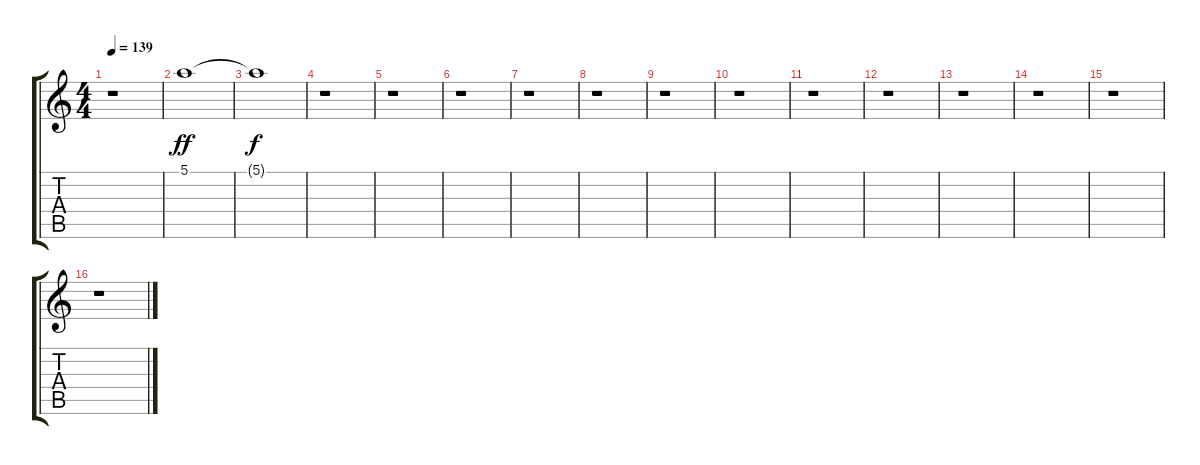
\track "" {instrument distortionguitar}
\staff {score tabs}
\tuning (E4 B3 G3 D3 A2 E2) {hide}
\ts (4 4)
\tempo 139
\clef g2
\ks c
r.1{dy ff} |
5.1.1 |
5.1{t}.1{dy f} |
r.1 |
r.1 |
r.1 |
r.1 |
r.1 |
r.1 |
r.1 |
r.1 |
r.1 |
r.1 |
r.1 |
r.1 |
r.1
